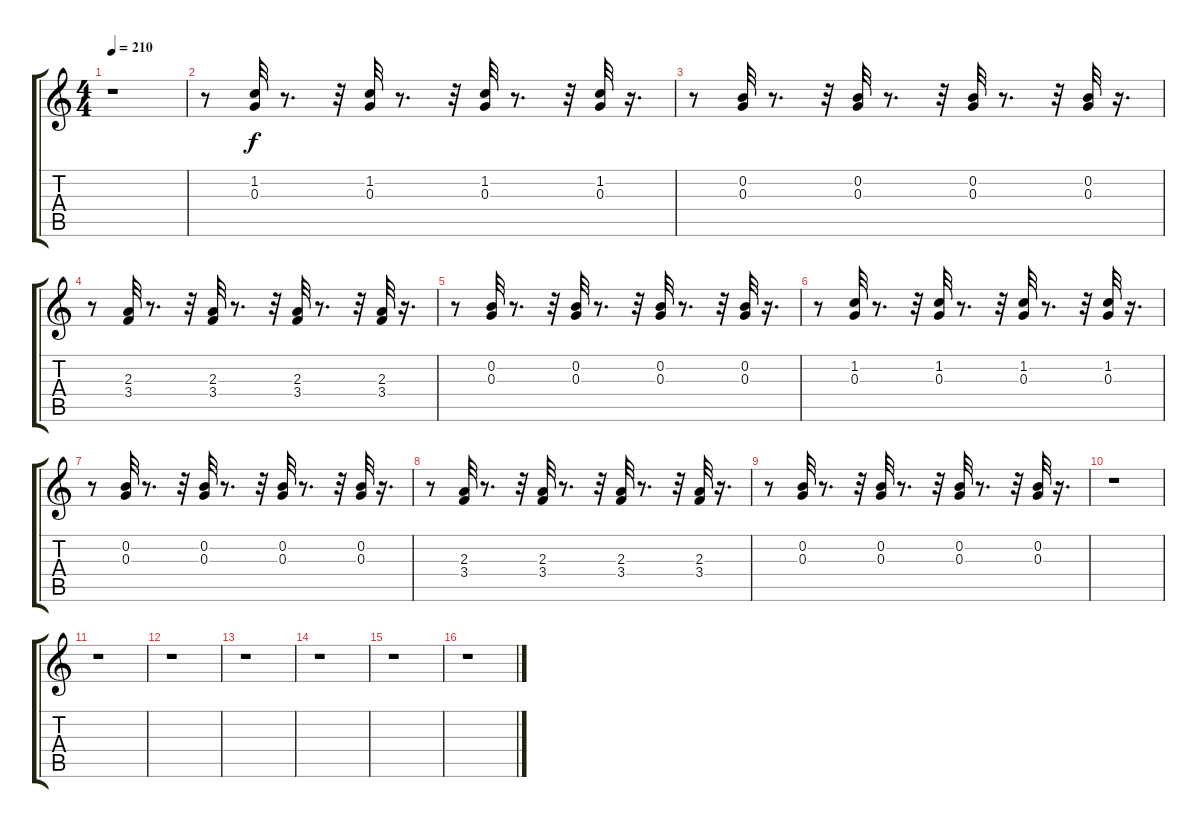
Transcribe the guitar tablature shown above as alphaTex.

\track "" {instrument electricguitarclean}
\staff {score tabs}
\tuning (E4 B3 G3 D3 A2 E2) {hide}
\ts (4 4)
\tempo 210
\clef g2
\ks c
r.1{dy f} |
r.8 (1.2 0.3).32 r.8{d} r.32 (1.2 0.3).32 r.8{d} r.32 (1.2 0.3).32 r.8{d} r.32 (1.2 0.3).32 r.16{d} |
r.8 (0.2 0.3).32 r.8{d} r.32 (0.2 0.3).32 r.8{d} r.32 (0.2 0.3).32 r.8{d} r.32 (0.2 0.3).32 r.16{d} |
r.8 (2.3 3.4).32 r.8{d} r.32 (2.3 3.4).32 r.8{d} r.32 (2.3 3.4).32 r.8{d} r.32 (2.3 3.4).32 r.16{d} |
r.8 (0.2 0.3).32 r.8{d} r.32 (0.2 0.3).32 r.8{d} r.32 (0.2 0.3).32 r.8{d} r.32 (0.2 0.3).32 r.16{d} |
r.8 (1.2 0.3).32 r.8{d} r.32 (1.2 0.3).32 r.8{d} r.32 (1.2 0.3).32 r.8{d} r.32 (1.2 0.3).32 r.16{d} |
r.8 (0.2 0.3).32 r.8{d} r.32 (0.2 0.3).32 r.8{d} r.32 (0.2 0.3).32 r.8{d} r.32 (0.2 0.3).32 r.16{d} |
r.8 (2.3 3.4).32 r.8{d} r.32 (2.3 3.4).32 r.8{d} r.32 (2.3 3.4).32 r.8{d} r.32 (2.3 3.4).32 r.16{d} |
r.8 (0.2 0.3).32 r.8{d} r.32 (0.2 0.3).32 r.8{d} r.32 (0.2 0.3).32 r.8{d} r.32 (0.2 0.3).32 r.16{d} |
r.1 |
r.1 |
r.1 |
r.1 |
r.1 |
r.1 |
r.1
